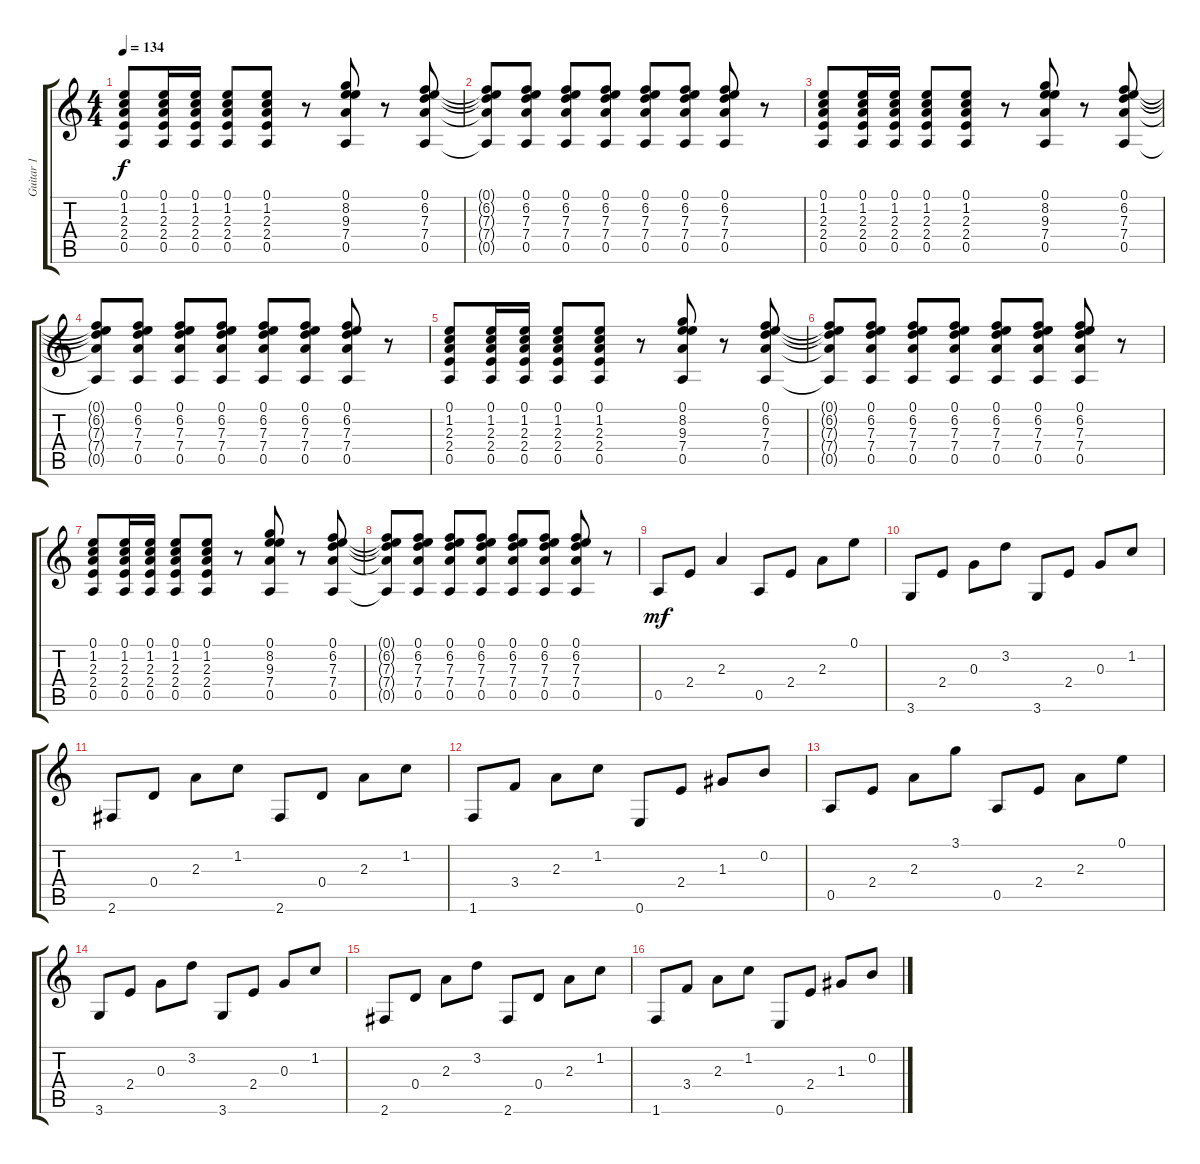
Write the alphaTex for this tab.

\track ("Guitar 1" "Guitar 1") {instrument acousticguitarsteel}
\staff {score tabs}
\tuning (E4 B3 G3 D3 A2 E2) {hide}
\ts (4 4)
\tempo 134
\clef g2
\ks c
(0.1 1.2 2.3 2.4 0.5).8{dy f} (0.1 1.2 2.3 2.4 0.5).16 (0.1 1.2 2.3 2.4 0.5).16 (0.1 1.2 2.3 2.4 0.5).8 (0.1 1.2 2.3 2.4 0.5).8 r.8 (0.1 8.2 9.3 7.4 0.5).8 r.8 (0.1 6.2 7.3 7.4 0.5).8 |
(0.1{t} 6.2{t} 7.3{t} 7.4{t} 0.5{t}).8 (0.1 6.2 7.3 7.4 0.5).8 (0.1 6.2 7.3 7.4 0.5).8 (0.1 6.2 7.3 7.4 0.5).8 (0.1 6.2 7.3 7.4 0.5).8 (0.1 6.2 7.3 7.4 0.5).8 (0.1 6.2 7.3 7.4 0.5).8 r.8 |
(0.1 1.2 2.3 2.4 0.5).8 (0.1 1.2 2.3 2.4 0.5).16 (0.1 1.2 2.3 2.4 0.5).16 (0.1 1.2 2.3 2.4 0.5).8 (0.1 1.2 2.3 2.4 0.5).8 r.8 (0.1 8.2 9.3 7.4 0.5).8 r.8 (0.1 6.2 7.3 7.4 0.5).8 |
(0.1{t} 6.2{t} 7.3{t} 7.4{t} 0.5{t}).8 (0.1 6.2 7.3 7.4 0.5).8 (0.1 6.2 7.3 7.4 0.5).8 (0.1 6.2 7.3 7.4 0.5).8 (0.1 6.2 7.3 7.4 0.5).8 (0.1 6.2 7.3 7.4 0.5).8 (0.1 6.2 7.3 7.4 0.5).8 r.8 |
(0.1 1.2 2.3 2.4 0.5).8 (0.1 1.2 2.3 2.4 0.5).16 (0.1 1.2 2.3 2.4 0.5).16 (0.1 1.2 2.3 2.4 0.5).8 (0.1 1.2 2.3 2.4 0.5).8 r.8 (0.1 8.2 9.3 7.4 0.5).8 r.8 (0.1 6.2 7.3 7.4 0.5).8 |
(0.1{t} 6.2{t} 7.3{t} 7.4{t} 0.5{t}).8 (0.1 6.2 7.3 7.4 0.5).8 (0.1 6.2 7.3 7.4 0.5).8 (0.1 6.2 7.3 7.4 0.5).8 (0.1 6.2 7.3 7.4 0.5).8 (0.1 6.2 7.3 7.4 0.5).8 (0.1 6.2 7.3 7.4 0.5).8 r.8 |
(0.1 1.2 2.3 2.4 0.5).8 (0.1 1.2 2.3 2.4 0.5).16 (0.1 1.2 2.3 2.4 0.5).16 (0.1 1.2 2.3 2.4 0.5).8 (0.1 1.2 2.3 2.4 0.5).8 r.8 (0.1 8.2 9.3 7.4 0.5).8 r.8 (0.1 6.2 7.3 7.4 0.5).8 |
(0.1{t} 6.2{t} 7.3{t} 7.4{t} 0.5{t}).8 (0.1 6.2 7.3 7.4 0.5).8 (0.1 6.2 7.3 7.4 0.5).8 (0.1 6.2 7.3 7.4 0.5).8 (0.1 6.2 7.3 7.4 0.5).8 (0.1 6.2 7.3 7.4 0.5).8 (0.1 6.2 7.3 7.4 0.5).8 r.8 |
0.5.8{dy mf} 2.4.8 2.3.4 0.5.8 2.4.8 2.3.8 0.1.8 |
3.6.8 2.4.8 0.3.8 3.2.8 3.6.8 2.4.8 0.3.8 1.2.8 |
2.6.8 0.4.8 2.3.8 1.2.8 2.6.8 0.4.8 2.3.8 1.2.8 |
1.6.8 3.4.8 2.3.8 1.2.8 0.6.8 2.4.8 1.3.8 0.2.8 |
0.5.8 2.4.8 2.3.8 3.1.8 0.5.8 2.4.8 2.3.8 0.1.8 |
3.6.8 2.4.8 0.3.8 3.2.8 3.6.8 2.4.8 0.3.8 1.2.8 |
2.6.8 0.4.8 2.3.8 3.2.8 2.6.8 0.4.8 2.3.8 1.2.8 |
1.6.8 3.4.8 2.3.8 1.2.8 0.6.8 2.4.8 1.3.8 0.2.8
